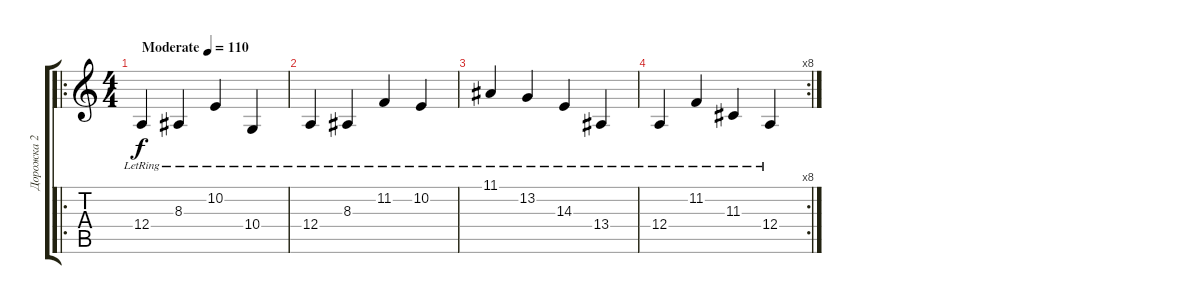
\track ("Дорожка 2" "Дорожка 2") {instrument pad4choir}
\staff {score tabs}
\tuning (B3 Gb3 D3 A2 E2 B1) {hide}
\ro
\ts (4 4)
\tempo (110 "Moderate")
\clef g2
\ks c
12.4{lr}.4{dy f instrument pad4choir} 8.3{lr}.4 10.2{lr}.4 10.4{lr}.4 |
12.4{lr}.4 8.3{lr}.4 11.2{lr}.4 10.2{lr}.4 |
11.1{lr}.4 13.2{lr}.4 14.3{lr}.4 13.4{lr}.4 |
\rc 8
12.4{lr}.4 11.2{lr}.4 11.3{lr}.4 12.4{lr}.4
